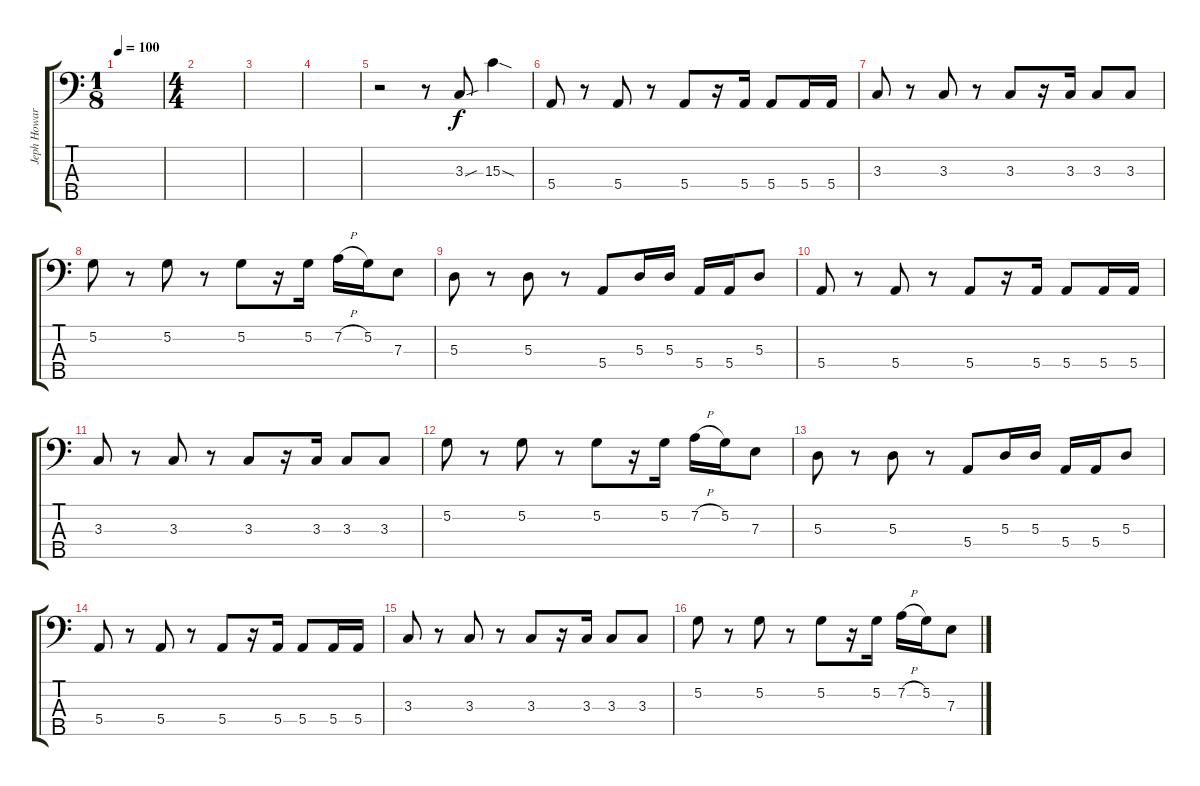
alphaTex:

\track ("Jeph Howard- bass" "Jeph Howar") {instrument electricbassfinger}
\staff {score tabs}
\tuning (G2 D2 A1 E1 B0) {hide}
\ts (1 8)
\tempo 100
\clef f4
\ks c
|
\ts (4 4)
|
|
|
r.2 r.8 3.3{sou}.8 15.3{sod}.4 |
5.4.8 r.8 5.4.8 r.8 5.4.8 r.16 5.4.16 5.4.8 5.4.16 5.4.16 |
3.3.8 r.8 3.3.8 r.8 3.3.8 r.16 3.3.16 3.3.8 3.3.8 |
5.2.8 r.8 5.2.8 r.8 5.2.8 r.16 5.2.16 7.2{h}.16 5.2.16 7.3.8 |
5.3.8 r.8 5.3.8 r.8 5.4.8 5.3.16 5.3.16 5.4.16 5.4.16 5.3.8 |
5.4.8 r.8 5.4.8 r.8 5.4.8 r.16 5.4.16 5.4.8 5.4.16 5.4.16 |
3.3.8 r.8 3.3.8 r.8 3.3.8 r.16 3.3.16 3.3.8 3.3.8 |
5.2.8 r.8 5.2.8 r.8 5.2.8 r.16 5.2.16 7.2{h}.16 5.2.16 7.3.8 |
5.3.8 r.8 5.3.8 r.8 5.4.8 5.3.16 5.3.16 5.4.16 5.4.16 5.3.8 |
5.4.8 r.8 5.4.8 r.8 5.4.8 r.16 5.4.16 5.4.8 5.4.16 5.4.16 |
3.3.8 r.8 3.3.8 r.8 3.3.8 r.16 3.3.16 3.3.8 3.3.8 |
5.2.8 r.8 5.2.8 r.8 5.2.8 r.16 5.2.16 7.2{h}.16 5.2.16 7.3.8
